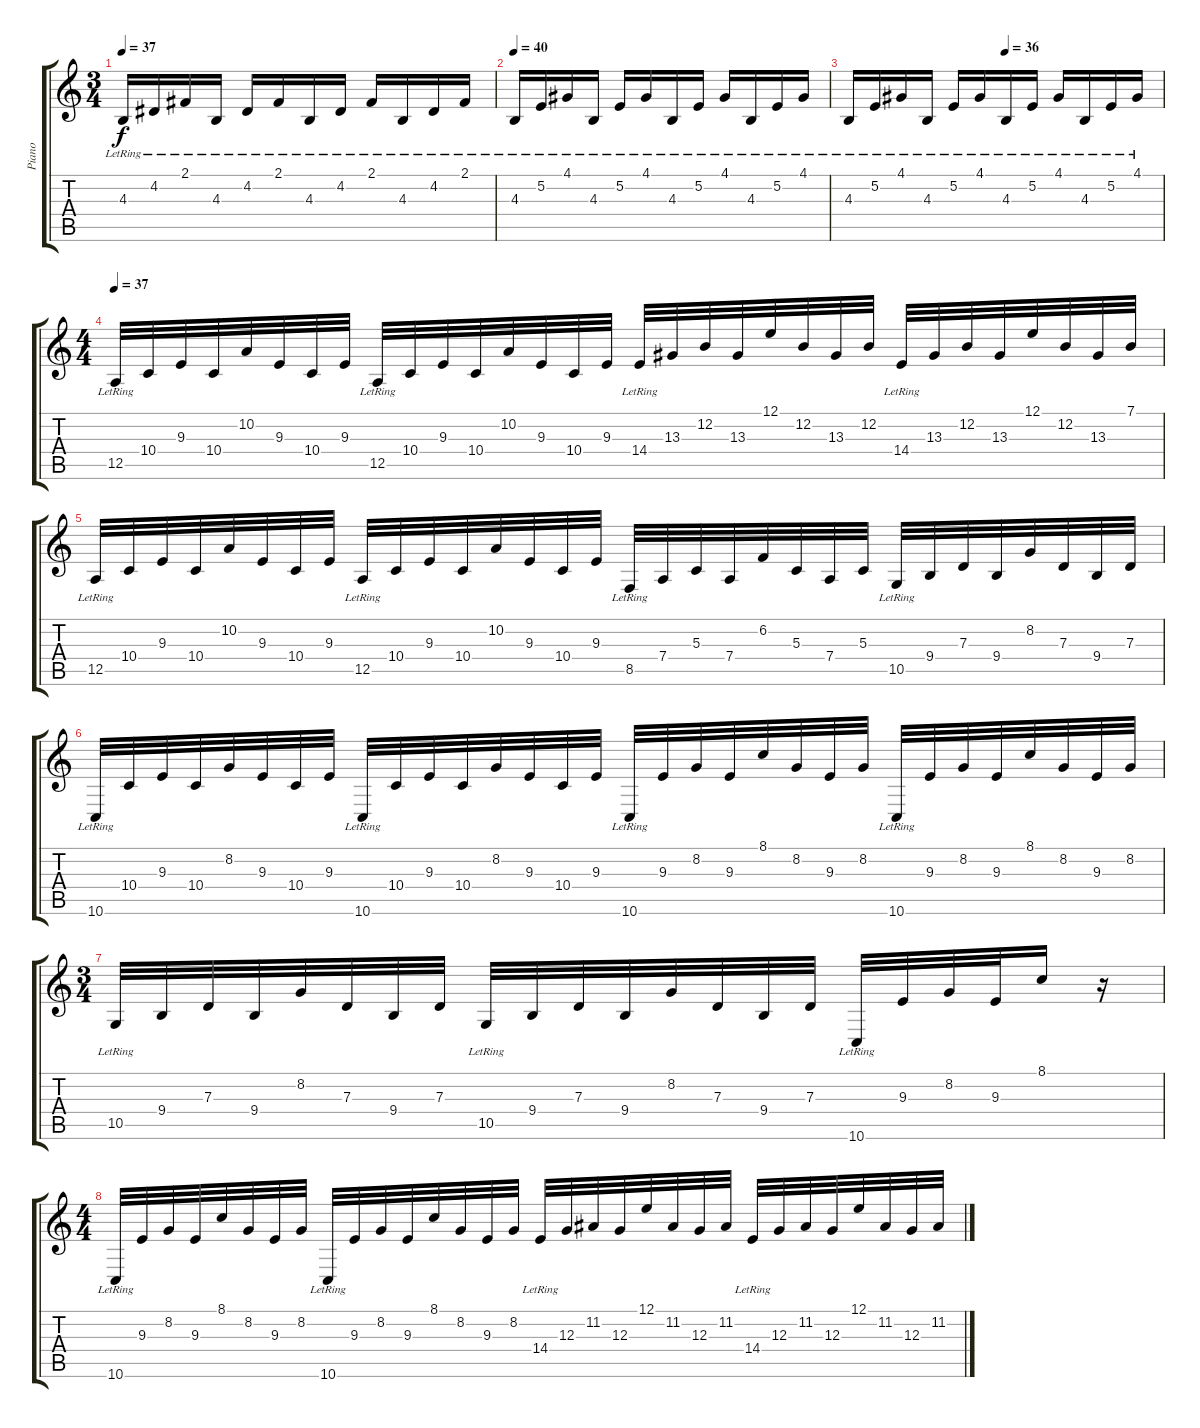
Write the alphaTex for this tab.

\track ("Piano" "Piano") {instrument brightacousticpiano}
\staff {score tabs}
\tuning (E4 B3 G3 D3 A2 D2) {hide}
\ts (3 4)
\tempo 37
\clef g2
\ks c
4.3{lr}.16{dy f} 4.2{lr}.16 2.1{lr}.16 4.3{lr}.16 4.2{lr}.16 2.1{lr}.16 4.3{lr}.16 4.2{lr}.16 2.1{lr}.16 4.3{lr}.16 4.2{lr}.16 2.1{lr}.16 |
\tempo 40
4.3{lr}.16 5.2{lr}.16 4.1{lr}.16 4.3{lr}.16 5.2{lr}.16 4.1{lr}.16 4.3{lr}.16 5.2{lr}.16 4.1{lr}.16 4.3{lr}.16 5.2{lr}.16 4.1{lr}.16 |
\tempo (36 0.5)
4.3{lr}.16 5.2{lr}.16 4.1{lr}.16 4.3{lr}.16 5.2{lr}.16 4.1{lr}.16 4.3{lr}.16 5.2{lr}.16 4.1{lr}.16 4.3{lr}.16 5.2{lr}.16 4.1{lr}.16 |
\ts (4 4)
\tempo 37
12.5{lr}.32 10.4.32 9.3.32 10.4.32 10.2.32 9.3.32 10.4.32 9.3.32 12.5{lr}.32 10.4.32 9.3.32 10.4.32 10.2.32 9.3.32 10.4.32 9.3.32 14.4{lr}.32 13.3.32 12.2.32 13.3.32 12.1.32 12.2.32 13.3.32 12.2.32 14.4{lr}.32 13.3.32 12.2.32 13.3.32 12.1.32 12.2.32 13.3.32 7.1.32 |
12.5{lr}.32 10.4.32 9.3.32 10.4.32 10.2.32 9.3.32 10.4.32 9.3.32 12.5{lr}.32 10.4.32 9.3.32 10.4.32 10.2.32 9.3.32 10.4.32 9.3.32 8.5{lr}.32 7.4.32 5.3.32 7.4.32 6.2.32 5.3.32 7.4.32 5.3.32 10.5{lr}.32 9.4.32 7.3.32 9.4.32 8.2.32 7.3.32 9.4.32 7.3.32 |
10.6{lr}.32 10.4.32 9.3.32 10.4.32 8.2.32 9.3.32 10.4.32 9.3.32 10.6{lr}.32 10.4.32 9.3.32 10.4.32 8.2.32 9.3.32 10.4.32 9.3.32 10.6{lr}.32 9.3.32 8.2.32 9.3.32 8.1.32 8.2.32 9.3.32 8.2.32 10.6{lr}.32 9.3.32 8.2.32 9.3.32 8.1.32 8.2.32 9.3.32 8.2.32 |
\ts (3 4)
10.5{lr}.32 9.4.32 7.3.32 9.4.32 8.2.32 7.3.32 9.4.32 7.3.32 10.5{lr}.32 9.4.32 7.3.32 9.4.32 8.2.32 7.3.32 9.4.32 7.3.32 10.6{lr}.32 9.3.32 8.2.32 9.3.32 8.1.16 r.16 |
\ts (4 4)
10.6{lr}.32 9.3.32 8.2.32 9.3.32 8.1.32 8.2.32 9.3.32 8.2.32 10.6{lr}.32 9.3.32 8.2.32 9.3.32 8.1.32 8.2.32 9.3.32 8.2.32 14.4{lr}.32 12.3.32 11.2.32 12.3.32 12.1.32 11.2.32 12.3.32 11.2.32 14.4{lr}.32 12.3.32 11.2.32 12.3.32 12.1.32 11.2.32 12.3.32 11.2.32
